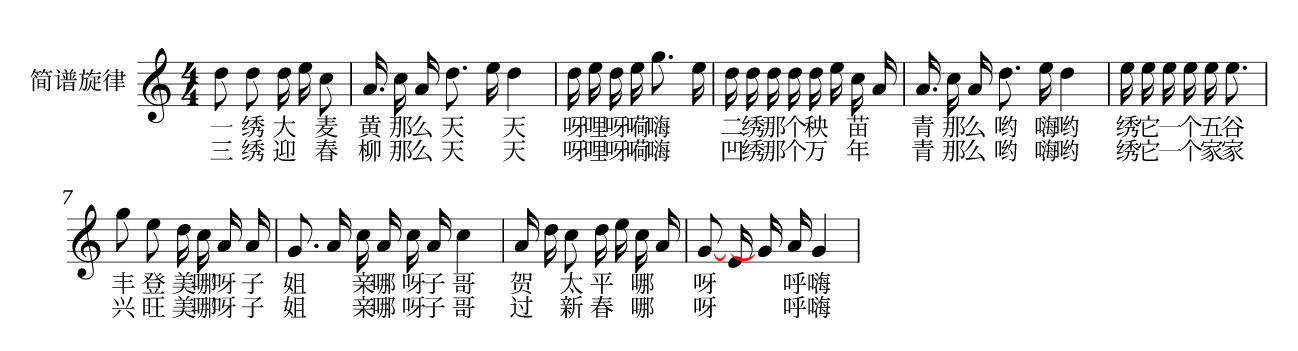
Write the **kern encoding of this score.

**kern	**text	**text
*part1	*part1	*part1
*staff1	*staff1	*staff1
*I"简谱旋律	*	*
*k[]	*	*
*M4/4	*	*
=1	=1	=1
8dd	一	三
8dd	绣	绣
16dd	大	迎
16ee	.	.
8cc	麦	春
=2	=2	=2
!LO:N:vis=16.	!	!
16a	黄	柳
16cc	那	那
16a	么	么
8.dd	天	天
16ee	.	.
4dd	天	天
=3	=3	=3
16dd	呀	呀
16ee	哩	哩
16dd	呀	呀
16ee	嗬	嗬
8.gg	嗨	嗨
16ee	.	.
=4	=4	=4
16dd	二	凹
16dd	绣	绣
16dd	那	那
16dd	个	个
16dd	秧	万
16ee	.	.
16cc	苗	年
16a	.	.
=5	=5	=5
!LO:N:vis=16.	!	!
16a	青	青
16cc	那	那
16a	么	么
8.dd	哟	哟
16ee	嗨	嗨
4dd	哟	哟
=6	=6	=6
16ee	绣	绣
16ee	它	它
16ee	一	一
16ee	个	个
16ee	五	家
8.ee	谷	家
=7	=7	=7
8gg	丰	兴
8ee	登	旺
16dd	美	美
16cc	哪	哪
16a	呀	呀
16a	子	子
=8	=8	=8
8.g	姐	姐
16a	.	.
16cc	亲	亲
16a	哪	哪
16cc	呀	呀
16a	子	子
4cc	哥	哥
=9	=9	=9
16a	贺	过
16dd	.	.
8cc	太	新
16dd	平	春
16ee	.	.
16cc	哪	哪
16a	.	.
=10	=10	=10
[8g	呀	呀
16e	.	.
16g]	.	.
16a	呼	呼
4g	嗨	嗨
=	=	=
*-	*-	*-
